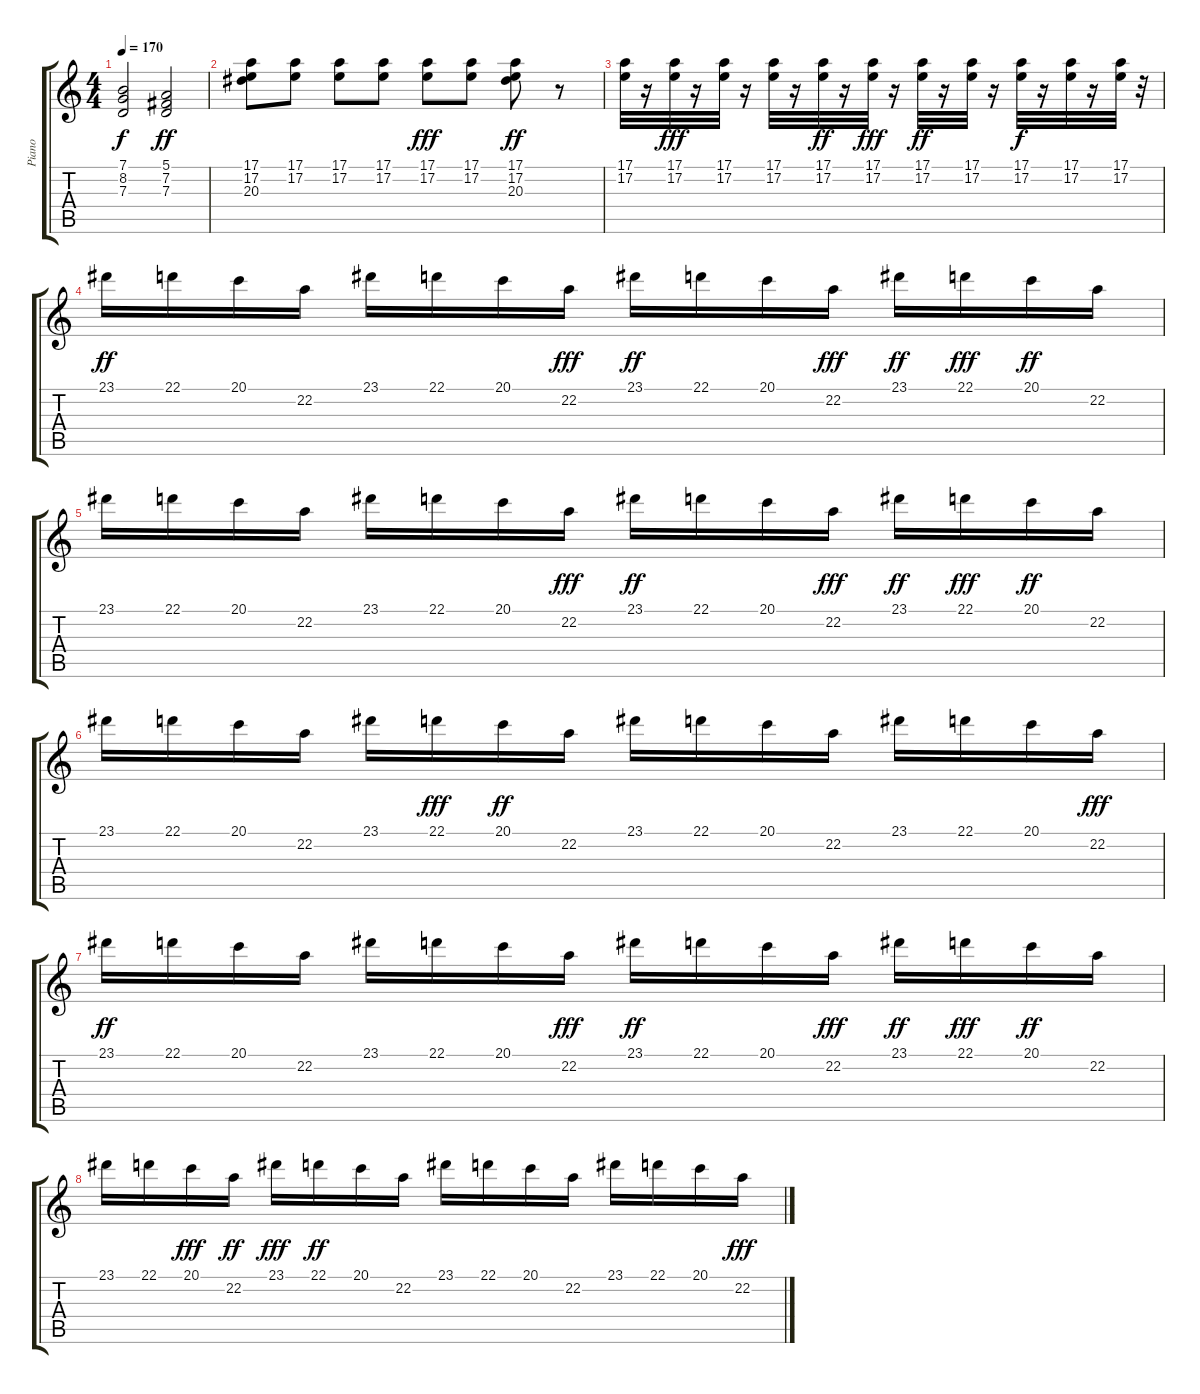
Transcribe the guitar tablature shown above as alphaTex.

\track ("Piano" "Piano") {instrument brightacousticpiano}
\staff {score tabs}
\tuning (E4 B3 G3 D3 A2 E2) {hide}
\ts (4 4)
\tempo 170
\clef g2
\ks c
(7.1 8.2 7.3).2{dy f} (5.1 7.2 7.3).2{dy ff} |
(17.1 17.2 20.3).8 (17.1 17.2).8 (17.1 17.2).8 (17.1 17.2).8 (17.1 17.2).8{dy fff} (17.1 17.2).8 (17.1 17.2 20.3).8{dy ff} r.8 |
(17.1 17.2).32 r.16 (17.1 17.2).32{dy fff} r.16 (17.1 17.2).32 r.16 (17.1 17.2).32 r.16 (17.1 17.2).32{dy ff} r.16 (17.1 17.2).32{dy fff} r.16 (17.1 17.2).32{dy ff} r.16 (17.1 17.2).32 r.16 (17.1 17.2).32{dy f} r.16 (17.1 17.2).32 r.16 (17.1 17.2).32 r.32 |
23.1.16{dy ff} 22.1.16 20.1.16 22.2.16 23.1.16 22.1.16 20.1.16 22.2.16{dy fff} 23.1.16{dy ff} 22.1.16 20.1.16 22.2.16{dy fff} 23.1.16{dy ff} 22.1.16{dy fff} 20.1.16{dy ff} 22.2.16 |
23.1.16 22.1.16 20.1.16 22.2.16 23.1.16 22.1.16 20.1.16 22.2.16{dy fff} 23.1.16{dy ff} 22.1.16 20.1.16 22.2.16{dy fff} 23.1.16{dy ff} 22.1.16{dy fff} 20.1.16{dy ff} 22.2.16 |
23.1.16 22.1.16 20.1.16 22.2.16 23.1.16 22.1.16{dy fff} 20.1.16{dy ff} 22.2.16 23.1.16 22.1.16 20.1.16 22.2.16 23.1.16 22.1.16 20.1.16 22.2.16{dy fff} |
23.1.16{dy ff} 22.1.16 20.1.16 22.2.16 23.1.16 22.1.16 20.1.16 22.2.16{dy fff} 23.1.16{dy ff} 22.1.16 20.1.16 22.2.16{dy fff} 23.1.16{dy ff} 22.1.16{dy fff} 20.1.16{dy ff} 22.2.16 |
23.1.16 22.1.16 20.1.16{dy fff} 22.2.16{dy ff} 23.1.16{dy fff} 22.1.16{dy ff} 20.1.16 22.2.16 23.1.16 22.1.16 20.1.16 22.2.16 23.1.16 22.1.16 20.1.16 22.2.16{dy fff}
